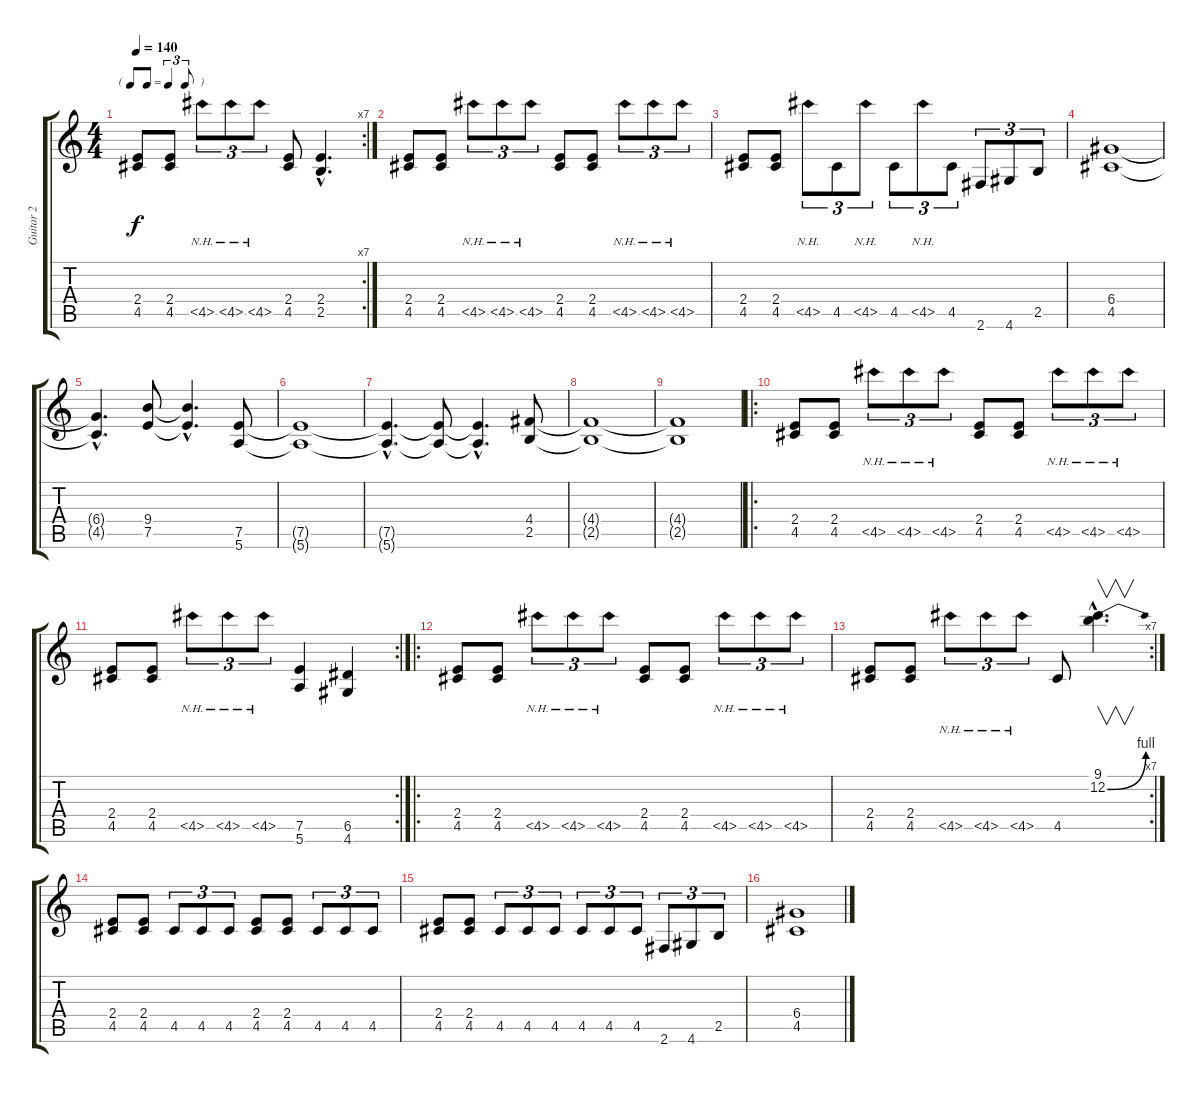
\track ("Guitar 2" "Guitar 2") {instrument overdrivenguitar}
\staff {score tabs}
\tuning (E4 B3 G3 D3 A2 E2) {hide}
\rc 7
\ts (4 4)
\tf triplet8th
\tempo 140
\clef g2
\ks c
(2.4 4.5).8{dy f} (2.4 4.5).8 4.5{nh}.8{tu (3 2)} 4.5{nh}.8{tu (3 2)} 4.5{nh}.8{tu (3 2)} (2.4 4.5).8 (2.4{hac} 2.5{hac}).4{d} |
(2.4 4.5).8 (2.4 4.5).8 4.5{nh}.8{tu (3 2)} 4.5{nh}.8{tu (3 2)} 4.5{nh}.8{tu (3 2)} (2.4 4.5).8 (2.4 4.5).8 4.5{nh}.8{tu (3 2)} 4.5{nh}.8{tu (3 2)} 4.5{nh}.8{tu (3 2)} |
(2.4 4.5).8 (2.4 4.5).8 4.5{nh}.8{tu (3 2)} 4.5.8{tu (3 2)} 4.5{nh}.8{tu (3 2)} 4.5.8{tu (3 2)} 4.5{nh}.8{tu (3 2)} 4.5.8{tu (3 2)} 2.6.8{tu (3 2)} 4.6.8{tu (3 2)} 2.5.8{tu (3 2)} |
(6.4 4.5).1 |
(6.4{hac t} 4.5{hac t}).4{d} (9.4 7.5).8 (9.4{hac t} 7.5{hac t}).4{d} (7.5 5.6).8 |
(7.5{t} 5.6{t}).1 |
(7.5{hac t} 5.6{hac t}).4{d} (7.5{t} 5.6{t}).8 (7.5{hac t} 5.6{hac t}).4{d} (4.4 2.5).8 |
(4.4{t} 2.5{t}).1 |
(4.4{t} 2.5{t}).1 |
\ro
(2.4 4.5).8 (2.4 4.5).8 4.5{nh}.8{tu (3 2)} 4.5{nh}.8{tu (3 2)} 4.5{nh}.8{tu (3 2)} (2.4 4.5).8 (2.4 4.5).8 4.5{nh}.8{tu (3 2)} 4.5{nh}.8{tu (3 2)} 4.5{nh}.8{tu (3 2)} |
\rc 2
(2.4 4.5).8 (2.4 4.5).8 4.5{nh}.8{tu (3 2)} 4.5{nh}.8{tu (3 2)} 4.5{nh}.8{tu (3 2)} (7.5 5.6).4 (6.5 4.6).4 |
\ro
(2.4 4.5).8 (2.4 4.5).8 4.5{nh}.8{tu (3 2)} 4.5{nh}.8{tu (3 2)} 4.5{nh}.8{tu (3 2)} (2.4 4.5).8 (2.4 4.5).8 4.5{nh}.8{tu (3 2)} 4.5{nh}.8{tu (3 2)} 4.5{nh}.8{tu (3 2)} |
\rc 7
(2.4 4.5).8 (2.4 4.5).8 4.5{nh}.8{tu (3 2)} 4.5{nh}.8{tu (3 2)} 4.5{nh}.8{tu (3 2)} 4.5.8 (9.1{hac} 12.2{be (bend 0 0 60 4) hac}).4{v d} |
(2.4 4.5).8 (2.4 4.5).8 4.5.8{tu (3 2)} 4.5.8{tu (3 2)} 4.5.8{tu (3 2)} (2.4 4.5).8 (2.4 4.5).8 4.5.8{tu (3 2)} 4.5.8{tu (3 2)} 4.5.8{tu (3 2)} |
(2.4 4.5).8 (2.4 4.5).8 4.5.8{tu (3 2)} 4.5.8{tu (3 2)} 4.5.8{tu (3 2)} 4.5.8{tu (3 2)} 4.5.8{tu (3 2)} 4.5.8{tu (3 2)} 2.6.8{tu (3 2)} 4.6.8{tu (3 2)} 2.5.8{tu (3 2)} |
(6.4 4.5).1
